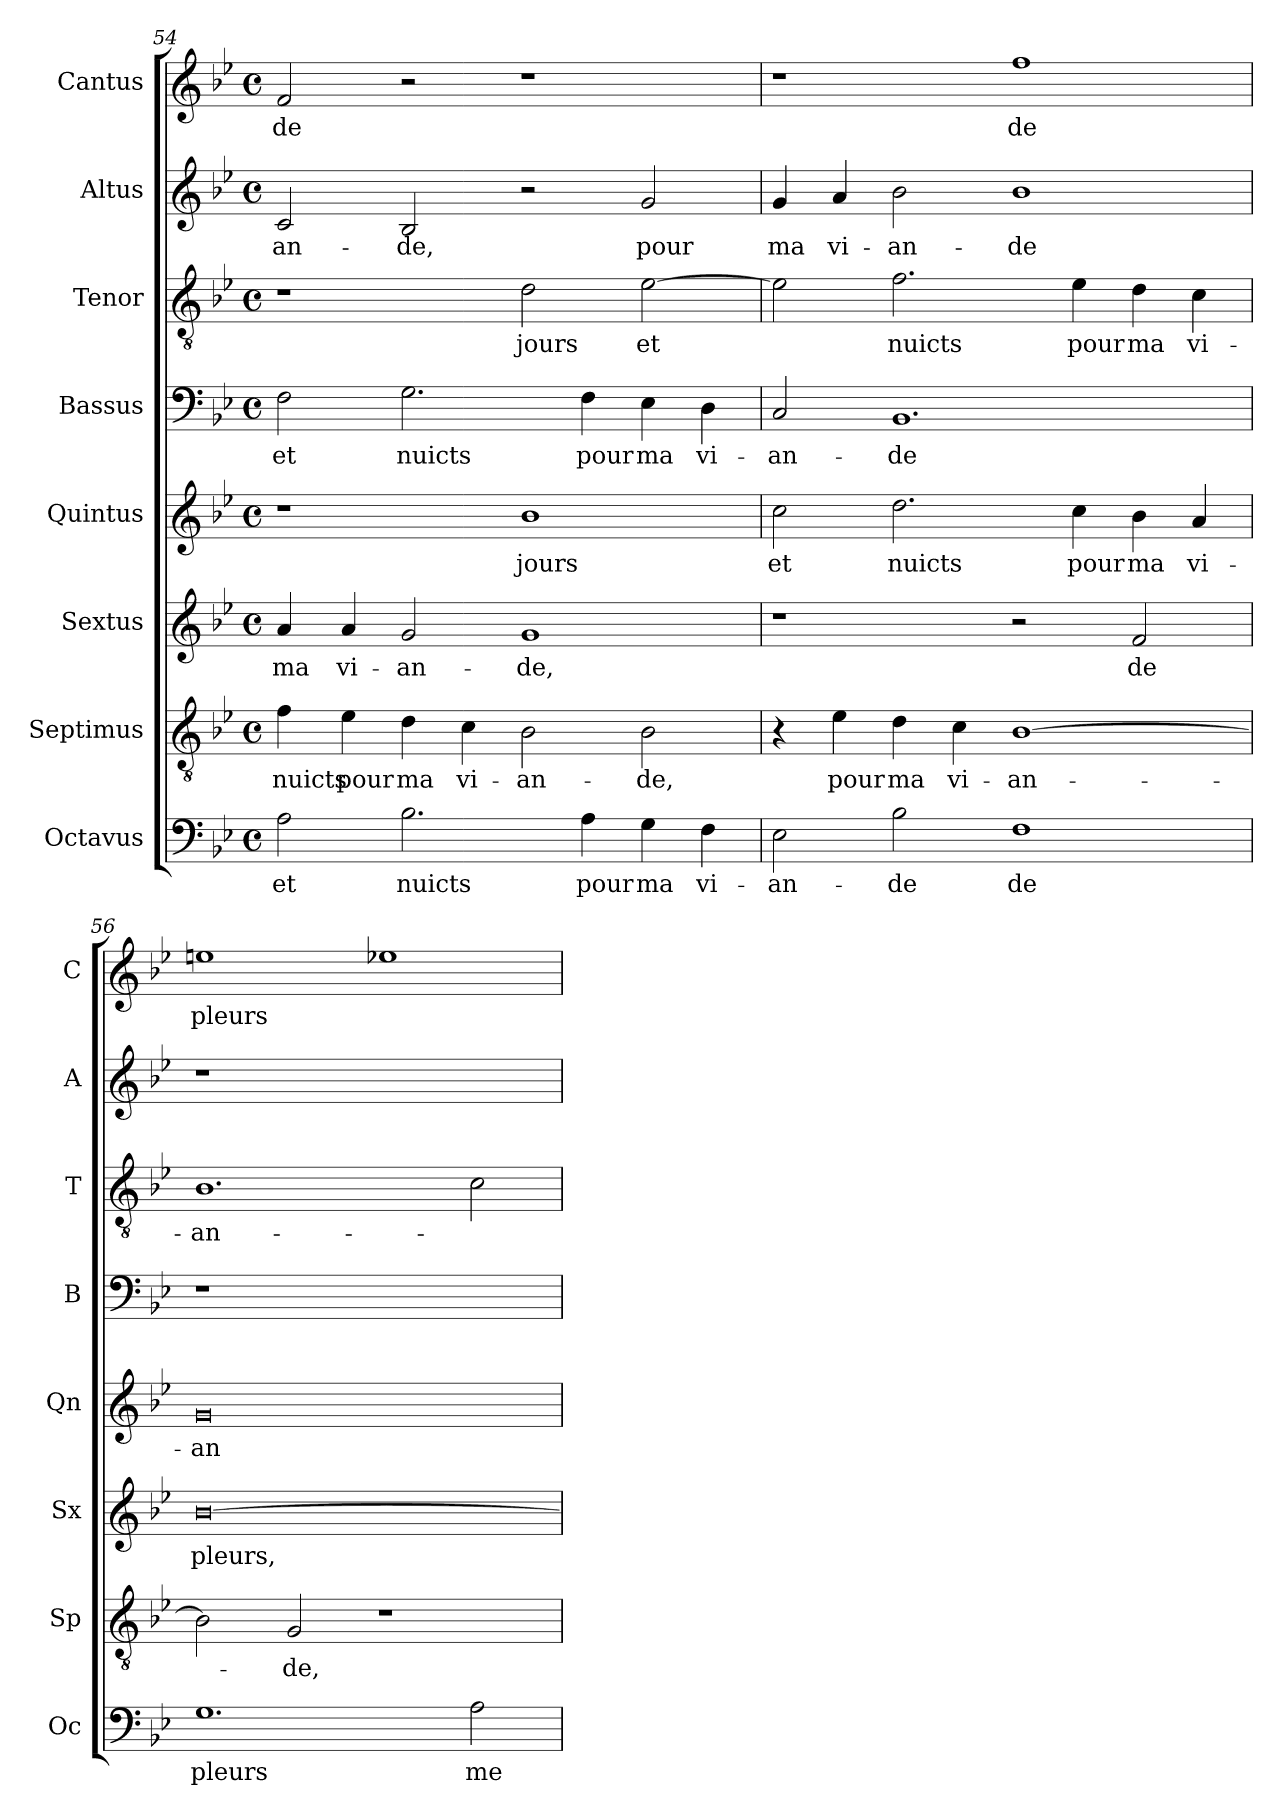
**kern	**text	**kern	**text	**kern	**text	**kern	**text	**kern	**text	**kern	**text	**kern	**text	**kern	**text
*part8	*part8	*part7	*part7	*part6	*part6	*part5	*part5	*part4	*part4	*part3	*part3	*part2	*part2	*part1	*part1
*staff8	*staff8	*staff7	*staff7	*staff6	*staff6	*staff5	*staff5	*staff4	*staff4	*staff3	*staff3	*staff2	*staff2	*staff1	*staff1
*I"Octavus	*	*I"Septimus	*	*I"Sextus	*	*I"Quintus	*	*I"Bassus	*	*I"Tenor	*	*I"Altus	*	*I"Cantus	*
*I'Oc	*	*I'Sp	*	*I'Sx	*	*I'Qn	*	*I'B	*	*I'T	*	*I'A	*	*I'C	*
*clefF4	*	*clefGv2	*	*clefG2	*	*clefG2	*	*clefF4	*	*clefGv2	*	*clefG2	*	*clefG2	*
*k[b-e-]	*	*k[b-e-]	*	*k[b-e-]	*	*k[b-e-]	*	*k[b-e-]	*	*k[b-e-]	*	*k[b-e-]	*	*k[b-e-]	*
*B-:	*	*B-:	*	*B-:	*	*B-:	*	*B-:	*	*B-:	*	*B-:	*	*B-:	*
*M4/4	*	*M4/4	*	*M4/4	*	*M4/4	*	*M4/4	*	*M4/4	*	*M4/4	*	*M4/4	*
*met(c)	*	*met(c)	*	*met(c)	*	*met(c)	*	*met(c)	*	*met(c)	*	*met(c)	*	*met(c)	*
=54	=54	=54	=54	=54	=54	=54	=54	=54	=54	=54	=54	=54	=54	=54	=54
!	!LO:LY:b	!	!LO:LY:b	!	!LO:LY:b	!	!	!	!LO:LY:b	!	!	!	!LO:LY:b	!	!LO:LY:b
2A\	et	4f\	nuicts	4a/	ma	1r	.	2F\	et	1r	.	2c/	-an-	2f/	-de
!	!	!	!LO:LY:b	!	!LO:LY:b	!	!	!	!	!	!	!	!	!	!
.	.	4e-\	pour	4a/	vi-	.	.	.	.	.	.	.	.	.	.
!	!LO:LY:b	!	!LO:LY:b	!	!LO:LY:b	!	!	!	!LO:LY:b	!	!	!	!LO:LY:b	!	!
2.B-\	nuicts	4d\	ma	2g/	-an-	.	.	2.G\	nuicts	.	.	2B-/	-de,	2r	.
!	!	!	!LO:LY:b	!	!	!	!	!	!	!	!	!	!	!	!
.	.	4c\	vi-	.	.	.	.	.	.	.	.	.	.	.	.
!	!	!	!LO:LY:b	!	!LO:LY:b	!	!LO:LY:b	!	!	!	!LO:LY:b	!	!	!	!
.	.	2B-\	-an-	1g	-de,	1b-	jours	.	.	2d\	jours	2r	.	1r	.
!	!LO:LY:b	!	!	!	!	!	!	!	!LO:LY:b	!	!	!	!	!	!
4A\	pour	.	.	.	.	.	.	4F\	pour	.	.	.	.	.	.
!	!LO:LY:b	!	!LO:LY:b	!	!	!	!	!	!LO:LY:b	!	!LO:LY:b	!	!LO:LY:b	!	!
4G\	ma	2B-\	-de,	.	.	.	.	4E-\	ma	[2e-\	et	2g/	pour	.	.
!	!LO:LY:b	!	!	!	!	!	!	!	!LO:LY:b	!	!	!	!	!	!
4F\	vi-	.	.	.	.	.	.	4D\	vi-	.	.	.	.	.	.
=55	=55	=55	=55	=55	=55	=55	=55	=55	=55	=55	=55	=55	=55	=55	=55
!	!LO:LY:b	!	!	!	!	!	!LO:LY:b	!	!LO:LY:b	!	!	!	!LO:LY:b	!	!
2E-\	-an-	4r	.	1r	.	2cc\	et	2C/	-an-	2e-\]	.	4g/	ma	1r	.
!	!	!	!LO:LY:b	!	!	!	!	!	!	!	!	!	!LO:LY:b	!	!
.	.	4e-\	pour	.	.	.	.	.	.	.	.	4a/	vi-	.	.
!	!LO:LY:b	!	!LO:LY:b	!	!	!	!LO:LY:b	!	!LO:LY:b	!	!LO:LY:b	!	!LO:LY:b	!	!
2B-\	-de	4d\	ma	.	.	2.dd\	nuicts	1.BB-	-de	2.f\	nuicts	2b-\	-an-	.	.
!	!	!	!LO:LY:b	!	!	!	!	!	!	!	!	!	!	!	!
.	.	4c\	vi-	.	.	.	.	.	.	.	.	.	.	.	.
!	!LO:LY:b	!	!LO:LY:b	!	!	!	!	!	!	!	!	!	!LO:LY:b	!	!LO:LY:b
1F	de	[1B-	-an-	2r	.	.	.	.	.	.	.	1b-	-de	1ff	de
!	!	!	!	!	!	!	!LO:LY:b	!	!	!	!LO:LY:b	!	!	!	!
.	.	.	.	.	.	4cc\	pour	.	.	4e-\	pour	.	.	.	.
!	!	!	!	!	!LO:LY:b	!	!LO:LY:b	!	!	!	!LO:LY:b	!	!	!	!
.	.	.	.	2f/	de	4b-\	ma	.	.	4d\	ma	.	.	.	.
!	!	!	!	!	!	!	!LO:LY:b	!	!	!	!LO:LY:b	!	!	!	!
.	.	.	.	.	.	4a/	vi-	.	.	4c\	vi-	.	.	.	.
=56	=56	=56	=56	=56	=56	=56	=56	=56	=56	=56	=56	=56	=56	=56	=56
!	!LO:LY:b	!	!	!	!LO:LY:b	!	!LO:LY:b	!	!	!	!LO:LY:b	!	!	!	!LO:LY:b
1.G	pleurs	2B-\]	.	[0b-	pleurs,	0g	-an-	1r	.	1.B-	-an-	1r	.	1een	pleurs
!	!	!	!LO:LY:b	!	!	!	!	!	!	!	!	!	!	!	!
.	.	2G/	-de,	.	.	.	.	.	.	.	.	.	.	.	.
.	.	1r	.	.	.	.	.	1ryy	.	.	.	1ryy	.	1ee-X	.
!	!LO:LY:b	!	!	!	!	!	!	!	!	!	!	!	!	!	!
2A\	me	.	.	.	.	.	.	.	.	2c\	.	.	.	.	.
=	=	=	=	=	=	=	=	=	=	=	=	=	=	=	=
*-	*-	*-	*-	*-	*-	*-	*-	*-	*-	*-	*-	*-	*-	*-	*-
